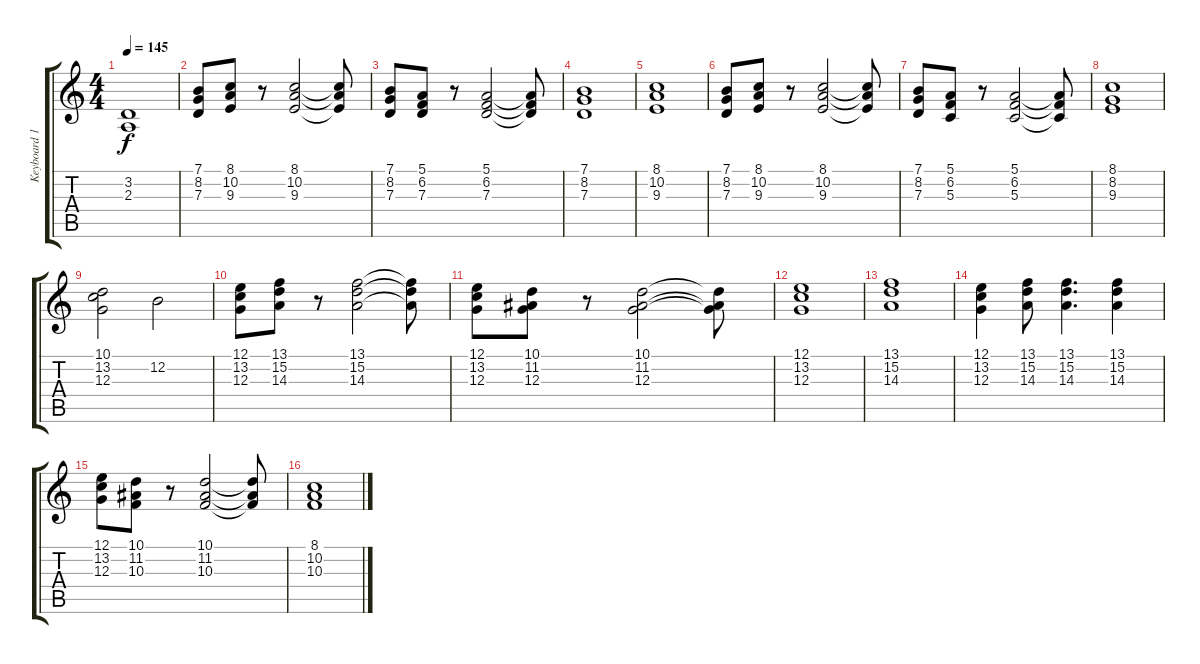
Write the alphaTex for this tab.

\track ("Keyboard 1." "Keyboard 1") {instrument stringensemble1}
\staff {score tabs}
\tuning (E4 B3 G3 D3 A2 E2) {hide}
\ts (4 4)
\tempo 145
\clef g2
\ks c
(3.2{t} 2.3{t}).1{dy f} |
(7.1 8.2 7.3).8 (8.1 10.2 9.3).8 r.8 (8.1 10.2 9.3).2 (8.1{t} 10.2{t} 9.3{t}).8 |
(7.1 8.2 7.3).8 (5.1 6.2 7.3).8 r.8 (5.1 6.2 7.3).2 (5.1{t} 6.2{t} 7.3{t}).8 |
(7.1 8.2 7.3).1 |
(8.1 10.2 9.3).1 |
(7.1 8.2 7.3).8 (8.1 10.2 9.3).8 r.8 (8.1 10.2 9.3).2 (8.1{t} 10.2{t} 9.3{t}).8 |
(7.1 8.2 7.3).8 (5.1 6.2 5.3).8 r.8 (5.1 6.2 5.3).2 (5.1{t} 6.2{t} 5.3{t}).8 |
(8.1 8.2 9.3).1 |
(10.1 13.2 12.3).2 12.2.2 |
(12.1 13.2 12.3).8 (13.1 15.2 14.3).8 r.8 (13.1 15.2 14.3).2 (13.1{t} 15.2{t} 14.3{t}).8 |
(12.1 13.2 12.3).8 (10.1 11.2 12.3).8 r.8 (10.1 11.2 12.3).2 (10.1{t} 11.2{t} 12.3{t}).8 |
(12.1 13.2 12.3).1 |
(13.1 15.2 14.3).1 |
(12.1 13.2 12.3).4 (13.1 15.2 14.3).8 (13.1 15.2 14.3).4{d} (13.1 15.2 14.3).4 |
(12.1 13.2 12.3).8 (10.1 11.2 10.3).8 r.8 (10.1 11.2 10.3).2 (10.1{t} 11.2{t} 10.3{t}).8 |
(8.1 10.2 10.3).1
